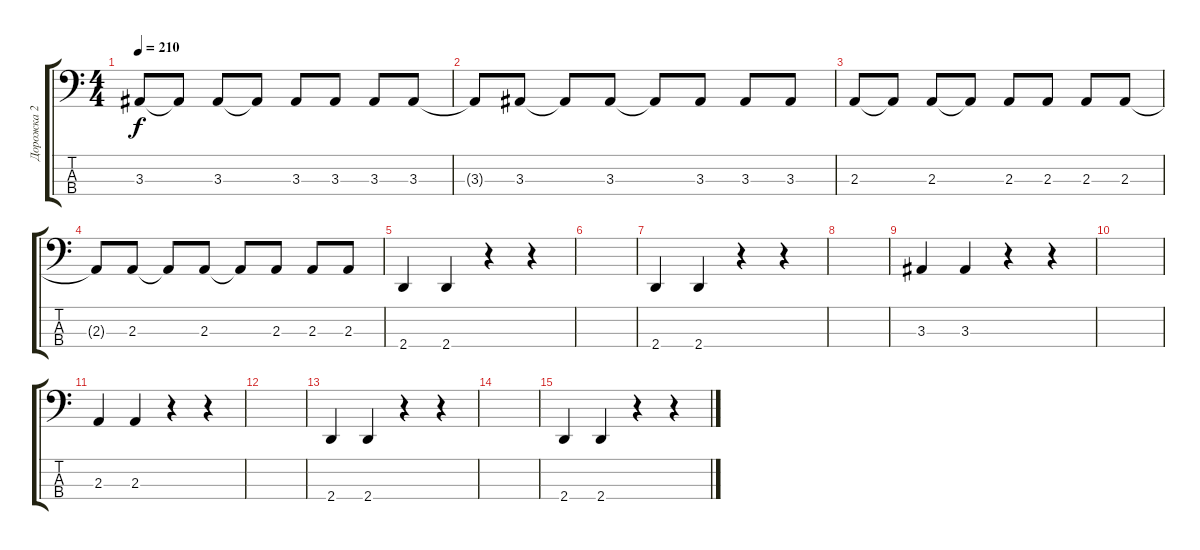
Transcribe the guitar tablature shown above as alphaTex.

\track ("Дорожка 2" "Дорожка 2") {instrument electricbassfinger}
\staff {score tabs}
\tuning (F2 C2 G1 C1) {hide}
\ts (4 4)
\tempo 210
\clef f4
\ks c
3.3.8{dy f} 3.3{t}.8 3.3.8 3.3{t}.8 3.3.8 3.3.8 3.3.8 3.3.8 |
3.3{t}.8 3.3.8 3.3{t}.8 3.3.8 3.3{t}.8 3.3.8 3.3.8 3.3.8 |
2.3.8 2.3{t}.8 2.3.8 2.3{t}.8 2.3.8 2.3.8 2.3.8 2.3.8 |
2.3{t}.8 2.3.8 2.3{t}.8 2.3.8 2.3{t}.8 2.3.8 2.3.8 2.3.8 |
2.4.4 2.4.4 r.4 r.4 |
|
2.4.4 2.4.4 r.4 r.4 |
|
3.3.4 3.3.4 r.4 r.4 |
|
2.3.4 2.3.4 r.4 r.4 |
|
2.4.4 2.4.4 r.4 r.4 |
|
2.4.4 2.4.4 r.4 r.4
